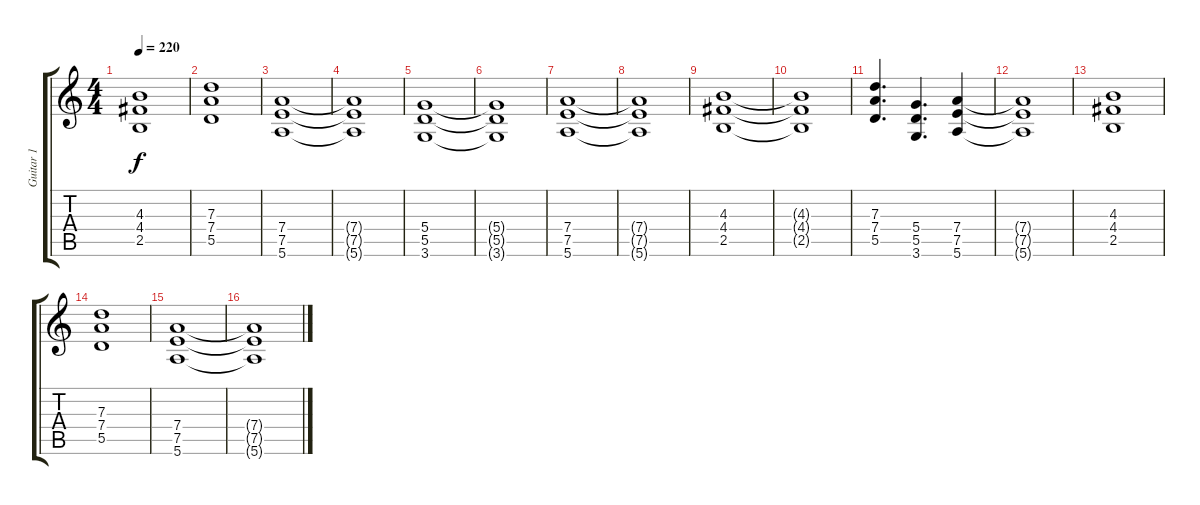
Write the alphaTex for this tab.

\track ("Guitar 1" "Guitar 1") {instrument overdrivenguitar}
\staff {score tabs}
\tuning (E4 B3 G3 D3 A2 E2) {hide}
\ts (4 4)
\tempo 220
\clef g2
\ks c
(4.3 4.4 2.5).1{dy f} |
(7.3 7.4 5.5).1 |
(7.4 7.5 5.6).1 |
(7.4{t} 7.5{t} 5.6{t}).1 |
(5.4 5.5 3.6).1 |
(5.4{t} 5.5{t} 3.6{t}).1 |
(7.4 7.5 5.6).1 |
(7.4{t} 7.5{t} 5.6{t}).1 |
(4.3 4.4 2.5).1 |
(4.3{t} 4.4{t} 2.5{t}).1 |
(7.3 7.4 5.5).4{d} (5.4 5.5 3.6).4{d} (7.4 7.5 5.6).4 |
(7.4{t} 7.5{t} 5.6{t}).1 |
(4.3 4.4 2.5).1 |
(7.3 7.4 5.5).1 |
(7.4 7.5 5.6).1 |
(7.4{t} 7.5{t} 5.6{t}).1
